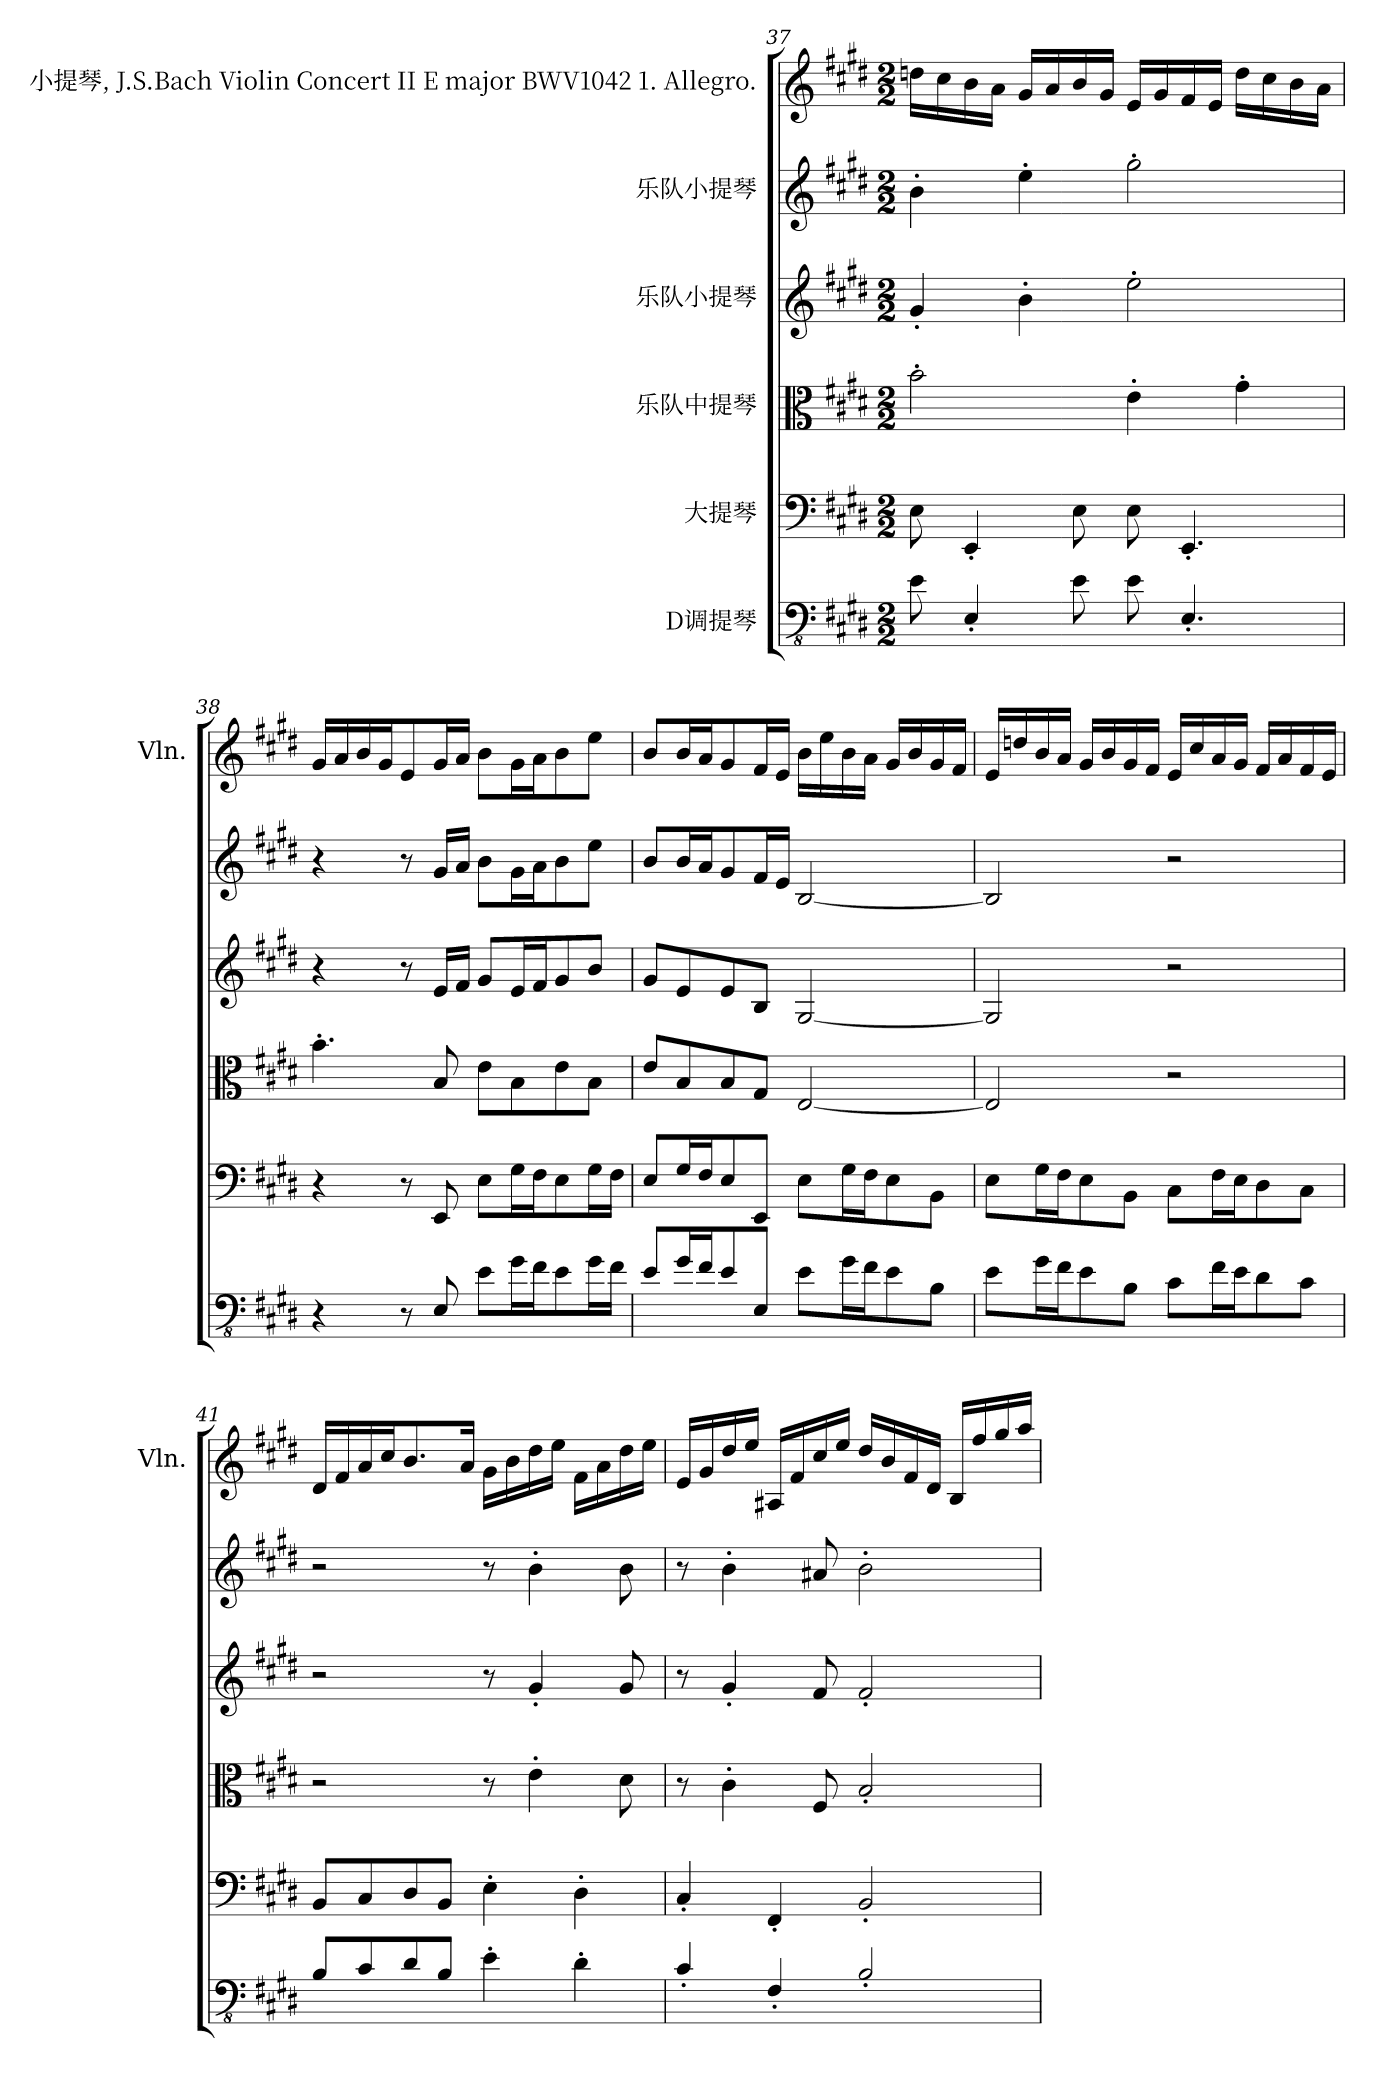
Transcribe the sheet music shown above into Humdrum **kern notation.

**kern	**kern	**kern	**kern	**kern	**kern
*part6	*part5	*part4	*part3	*part2	*part1
*staff6	*staff5	*staff4	*staff3	*staff2	*staff1
*I"D调提琴	*I"大提琴	*I"乐队中提琴	*I"乐队小提琴	*I"乐队小提琴	*I"小提琴, J.S.Bach Violin Concert II E major BWV1042 1. Allegro.
*	*	*	*	*	*I'Vln.
*clefFv4	*clefF4	*clefC3	*clefG2	*clefG2	*clefG2
*ITrd7c12	*	*	*	*	*
*k[f#c#g#d#]	*k[f#c#g#d#]	*k[f#c#g#d#]	*k[f#c#g#d#]	*k[f#c#g#d#]	*k[f#c#g#d#]
*M2/2	*M2/2	*M2/2	*M2/2	*M2/2	*M2/2
=37	=37	=37	=37	=37	=37
8EE\	8E\	2b'\	4g#'/	4b'\	16ddn\LL
.	.	.	.	.	16cc#\
4EEE'/	4EE'/	.	.	.	16b\
.	.	.	.	.	16a\JJ
.	.	.	4b'\	4ee'\	16g#/LL
.	.	.	.	.	16a/
8EE\	8E\	.	.	.	16b/
.	.	.	.	.	16g#/JJ
8EE\	8E\	4e'\	2ee'\	2gg#'\	16e/LL
.	.	.	.	.	16g#/
4.EEE'/	4.EE'/	.	.	.	16f#/
.	.	.	.	.	16e/JJ
.	.	4g#'\	.	.	16dd\LL
.	.	.	.	.	16cc#\
.	.	.	.	.	16b\
.	.	.	.	.	16a\JJ
!!LO:PB:g=z
=38	=38	=38	=38	=38	=38
4r	4r	4.b'\	4r	4r	16g#/LL
.	.	.	.	.	16a/
.	.	.	.	.	16b/
.	.	.	.	.	16g#/J
8r	8r	.	8r	8r	8e/
8EEE/	8EE/	8B/	16e/LL	16g#/LL	16g#/L
.	.	.	16f#/JJ	16a/JJ	16a/JJ
8EE\L	8E\L	8e\L	8g#/L	8b\L	8b\L
16GG#\L	16G#\L	8B\	16e/L	16g#\L	16g#\L
16FF#\J	16F#\J	.	16f#/J	16a\J	16a\J
8EE\	8E\	8e\	8g#/	8b\	8b\
16GG#\L	16G#\L	8B\J	8b/J	8ee\J	8ee\J
16FF#\JJ	16F#\JJ	.	.	.	.
=39	=39	=39	=39	=39	=39
8EE/L	8E/L	8e/L	8g#/L	8b/L	8b/L
16GG#/L	16G#/L	8B/	8e/	16b/L	16b/L
16FF#/J	16F#/J	.	.	16a/J	16a/J
8EE/	8E/	8B/	8e/	8g#/	8g#/
8EEE/J	8EE/J	8G#/J	8B/J	16f#/L	16f#/L
.	.	.	.	16e/JJ	16e/JJ
8EE\L	8E\L	[2E/	[2G#/	[2B/	16b\LL
.	.	.	.	.	16ee\
16GG#\L	16G#\L	.	.	.	16b\
16FF#\J	16F#\J	.	.	.	16a\JJ
8EE\	8E\	.	.	.	16g#/LL
.	.	.	.	.	16b/
8BBB\J	8BB\J	.	.	.	16g#/
.	.	.	.	.	16f#/JJ
!!LO:LB:g=z
=40	=40	=40	=40	=40	=40
8EE\L	8E\L	2E/]	2G#/]	2B/]	16e/LL
.	.	.	.	.	16ddn/
16GG#\L	16G#\L	.	.	.	16b/
16FF#\J	16F#\J	.	.	.	16a/JJ
8EE\	8E\	.	.	.	16g#/LL
.	.	.	.	.	16b/
8BBB\J	8BB\J	.	.	.	16g#/
.	.	.	.	.	16f#/JJ
8CC#\L	8C#\L	2r	2r	2r	16e/LL
.	.	.	.	.	16cc#/
16FF#\L	16F#\L	.	.	.	16a/
16EE\J	16E\J	.	.	.	16g#/JJ
8DD#\	8D#\	.	.	.	16f#/LL
.	.	.	.	.	16a/
8CC#\J	8C#\J	.	.	.	16f#/
.	.	.	.	.	16e/JJ
=41	=41	=41	=41	=41	=41
8BBB/L	8BB/L	2r	2r	2r	16d#/LL
.	.	.	.	.	16f#/
8CC#/	8C#/	.	.	.	16a/
.	.	.	.	.	16cc#/J
8DD#/	8D#/	.	.	.	8.b/
8BBB/J	8BB/J	.	.	.	.
.	.	.	.	.	16a/Jk
4EE'\	4E'\	8r	8r	8r	16g#\LL
.	.	.	.	.	16b\
.	.	4e'\	4g#'/	4b'\	16dd#\
.	.	.	.	.	16ee\JJ
4DD#'\	4D#'\	.	.	.	16f#\LL
.	.	.	.	.	16a\
.	.	8d#\	8g#/	8b\	16dd#\
.	.	.	.	.	16ee\JJ
!!LO:PB:g=z
=42	=42	=42	=42	=42	=42
4CC#'/	4C#'/	8r	8r	8r	16e/LL
.	.	.	.	.	16g#/
.	.	4c#'\	4g#'/	4b'\	16dd#/
.	.	.	.	.	16ee/JJ
4FFF#'/	4FF#'/	.	.	.	16A#X/LL
.	.	.	.	.	16f#/
.	.	8F#/	8f#/	8a#X/	16cc#/
.	.	.	.	.	16ee/JJ
2BBB'/	2BB'/	2B'/	2f#'/	2b'\	16dd#/LL
.	.	.	.	.	16b/
.	.	.	.	.	16f#/
.	.	.	.	.	16d#/JJ
.	.	.	.	.	16B/LL
.	.	.	.	.	16ff#/
.	.	.	.	.	16gg#/
.	.	.	.	.	16aa/JJ
=	=	=	=	=	=
*-	*-	*-	*-	*-	*-
